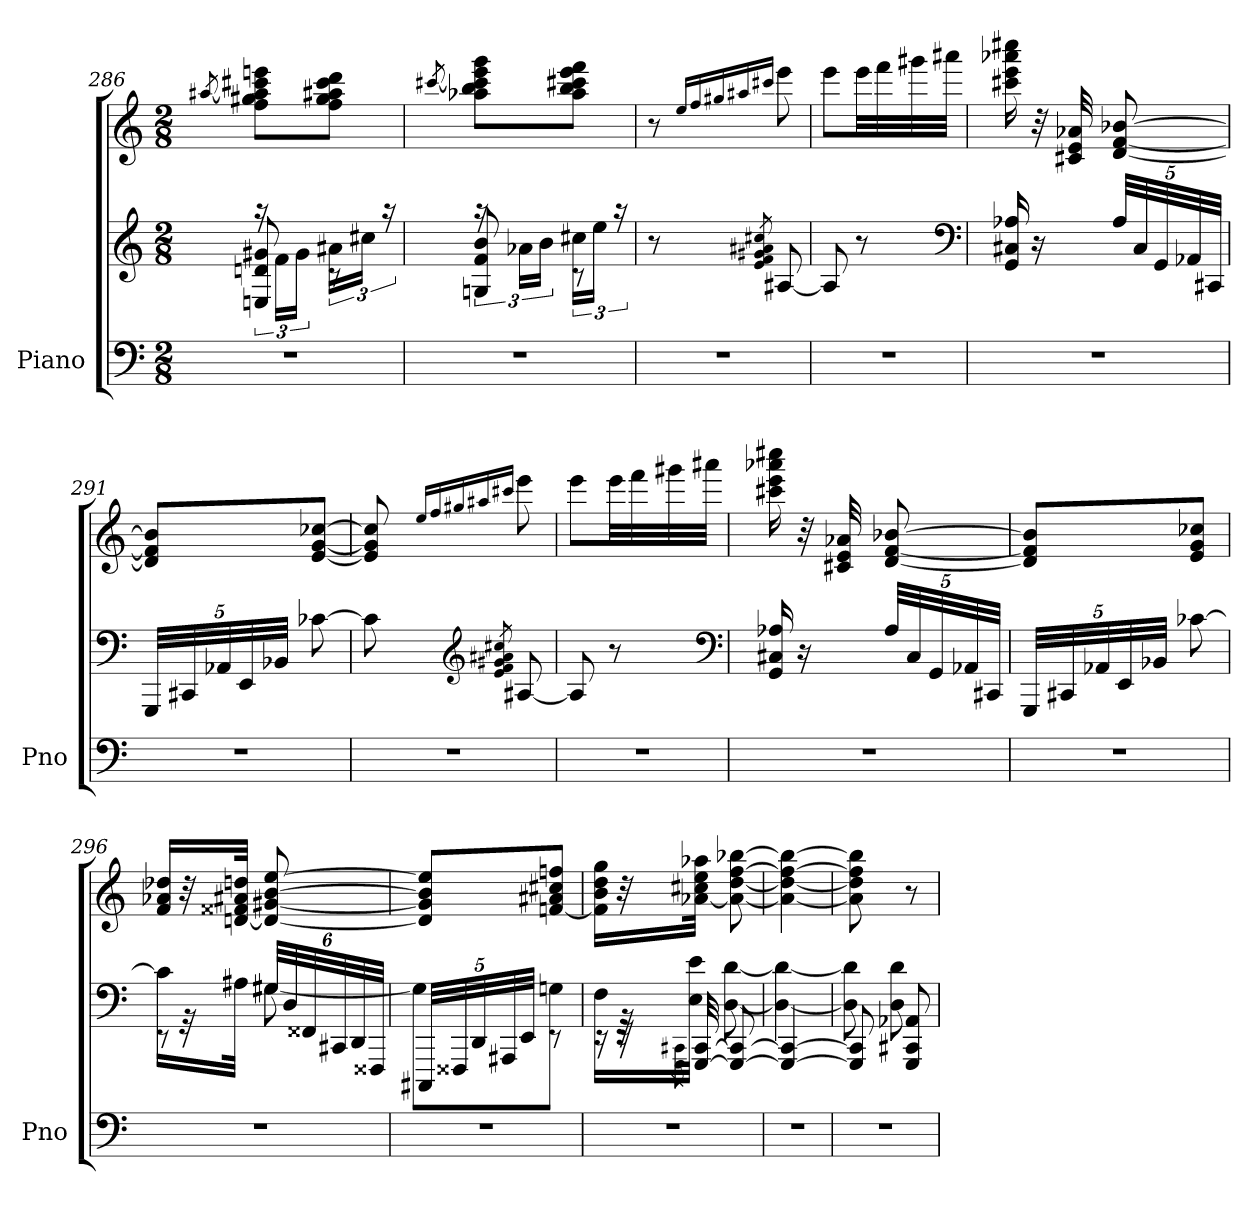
**kern	**kern	**kern
*part1	*part1	*part1
*staff3	*staff2	*staff1
*I"Piano	*	*
*I'Pno	*	*
*clefF4	*clefG2	*clefG2
*k[]	*k[]	*k[]
*M2/8	*M2/8	*M2/8
=286	=286	=286
.	.	[8qaa#X/
*	*^	*
4r	8En 8dn 8g#X	24raa	8ff 8gg#X 8aa#] 8ccc#X 8eeenL
.	.	24fLL	.
.	.	24g#JJ	.
.	8rc	24a#XLL	8ff 8gg# 8aa#X 8ccc# 8dddJ
.	.	24cc#XJJ	.
.	.	24raa	.
=287	=287	=287	=287
.	.	.	[8qccc#X/
4r	8Gn 8f 8b	24raa	8aa-X 8bb 8ccc#] 8eee 8gggL
.	.	24a-XLL	.
.	.	24bJJ	.
.	8rc	24cc#XLL	8aa- 8bb 8ccc#X 8eee 8fffJ
.	.	24eeJJ	.
.	.	24raa	.
*	*v	*v	*
=288	=288	=288
4r	8r	8r
.	.	16qqee/LL
.	.	16qqff/
.	.	16qqgg#X/
.	.	16qqaa#X/
.	8qe/ 8qf/ 8qg#X/ 8qa#X/ 8qcc#X/	16qqccc#X/JJ
.	[8A#X	8eee
=289	=289	=289
4r	8A#]	8eeeL
.	8r	32eeeLL
.	.	32fff
.	.	32ggg#X
.	.	32aaa#XJJJ
*	*clefF4	*
=290	=290	=290
4r	16GG 16C#X 16A-X	16ccc#X 16eee 16aaa-X 16cccc#X
.	16r	32r
.	.	32c#X 32e 32a-X
.	40A-LLL	[8d [8f [8b-X
.	40C#	.
.	40GG	.
.	40AA-X	.
.	40CC#XJJJ	.
=291	=291	=291
4r	40GGGLLL	8d] 8f] 8b-]L
.	40CC#X	.
.	40AA-X	.
.	40EE	.
.	40BB-XJJJ	.
.	[8c-X	[8e [8g [8cc-XJ
=292	=292	=292
4r	8c-]	8e] 8g] 8cc-]
*	*clefG2	*
.	.	16qqee/LL
.	.	16qqff/
.	.	16qqgg#X/
.	.	16qqaa#X/
.	8qe/ 8qf/ 8qg#X/ 8qa#X/ 8qcc#X/	16qqccc#X/JJ
.	[8A#X	8eee
=293	=293	=293
4r	8A#]	8eeeL
.	8r	32eeeLL
.	.	32fff
.	.	32ggg#X
.	.	32aaa#XJJJ
*	*clefF4	*
=294	=294	=294
4r	16GG 16C#X 16A-X	16ccc#X 16eee 16aaa-X 16cccc#X
.	16r	32r
.	.	32c#X 32e 32a-X
.	40A-LLL	[8d [8f [8b-X
.	40C#	.
.	40GG	.
.	40AA-X	.
.	40CC#XJJJ	.
=295	=295	=295
4r	40GGGLLL	8d] 8f] 8b-]L
.	40CC#X	.
.	40AA-X	.
.	40EE	.
.	40BB-XJJJ	.
.	[8c-X	8e 8g 8cc-XJ
=296	=296	=296
*	*^	*
4r	8rEE	16c-LL]	16f 16a-X 16dd-XLL
.	.	32r	32r
.	.	32A#XJJk	[32dn 32f##X 32a#X 32ddnJJk
.	48G#XLLL	[8G#X	8d_ [8g#X [8b [8ee
.	48D	.	.
.	48FF##X	.	.
.	48CC#X	.	.
.	48DD	.	.
.	48FFF##XJJJ	.	.
=297	=297	=297	=297
4r	40CCC#XLLL	8G#L]	8d] 8g#] 8b] 8ee]L
.	40FFF##X	.	.
.	40DD	.	.
.	40AAA#X	.	.
.	40EEJJJ	.	.
.	8rEE	8GnJ	[8fn 8a#X 8cc#X 8ffnJ
=298	=298	=298	=298
4r	16rEE	16FLL	16f] 16b 16dd 16ggLL
.	32rEE	32r	32r
.	8qGGG\ 8qCC#X\	.	.
.	32GGG_ 32CC#_	32E 32eJJk	[32a-X 32cc#X 32ee 32aa-XJJk
.	8GGG_ 8CC#_	[8D [8d	8a-_ [8dd [8ff [8bb-X
=299	=299	=299	=299
4r	4GGG_ 4CC#_	4D_ 4d_	4a-_ 4dd_ 4ff_ 4bb-_
=300	=300	=300	=300
4r	8GGG] 8CC#]	8D] 8d]	8a-] 8dd] 8ff] 8bb-]
.	8GGG 8CC#X 8AA-X	8D 8d	8r
*	*v	*v	*
=	=	=
*-	*-	*-
